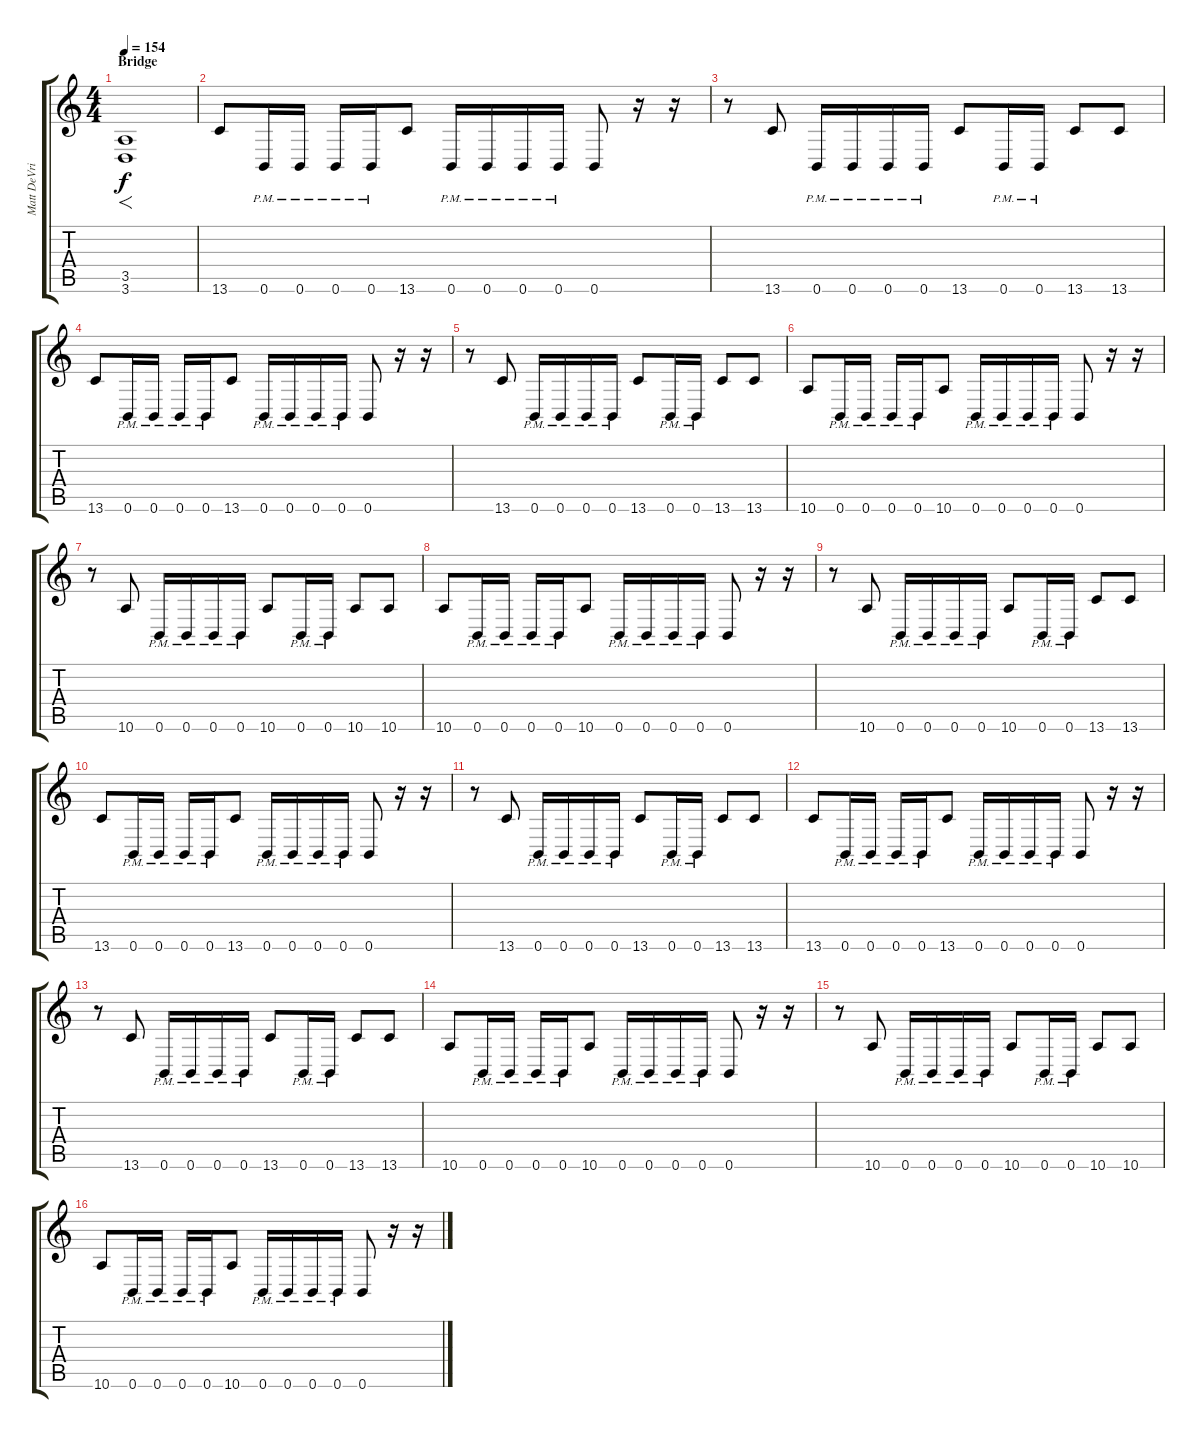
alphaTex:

\track ("Matt DeVries" "Matt DeVri") {instrument distortionguitar}
\staff {score tabs}
\tuning (Db4 Ab3 E3 B2 Gb2 B1) {hide}
\ts (4 4)
\section ("" "Bridge")
\tempo 154
\clef g2
\ks c
(3.5 3.6).1{f dy f} |
13.6.8 0.6{pm}.16 0.6{pm}.16 0.6{pm}.16 0.6{pm}.16 13.6.8 0.6{pm}.16 0.6{pm}.16 0.6{pm}.16 0.6{pm}.16 0.6.8 r.16 r.16 |
r.8 13.6.8 0.6{pm}.16 0.6{pm}.16 0.6{pm}.16 0.6{pm}.16 13.6.8 0.6{pm}.16 0.6{pm}.16 13.6.8 13.6.8 |
13.6.8 0.6{pm}.16 0.6{pm}.16 0.6{pm}.16 0.6{pm}.16 13.6.8 0.6{pm}.16 0.6{pm}.16 0.6{pm}.16 0.6{pm}.16 0.6.8 r.16 r.16 |
r.8 13.6.8 0.6{pm}.16 0.6{pm}.16 0.6{pm}.16 0.6{pm}.16 13.6.8 0.6{pm}.16 0.6{pm}.16 13.6.8 13.6.8 |
10.6.8 0.6{pm}.16 0.6{pm}.16 0.6{pm}.16 0.6{pm}.16 10.6.8 0.6{pm}.16 0.6{pm}.16 0.6{pm}.16 0.6{pm}.16 0.6.8 r.16 r.16 |
r.8 10.6.8 0.6{pm}.16 0.6{pm}.16 0.6{pm}.16 0.6{pm}.16 10.6.8 0.6{pm}.16 0.6{pm}.16 10.6.8 10.6.8 |
10.6.8 0.6{pm}.16 0.6{pm}.16 0.6{pm}.16 0.6{pm}.16 10.6.8 0.6{pm}.16 0.6{pm}.16 0.6{pm}.16 0.6{pm}.16 0.6.8 r.16 r.16 |
r.8 10.6.8 0.6{pm}.16 0.6{pm}.16 0.6{pm}.16 0.6{pm}.16 10.6.8 0.6{pm}.16 0.6{pm}.16 13.6.8 13.6.8 |
13.6.8 0.6{pm}.16 0.6{pm}.16 0.6{pm}.16 0.6{pm}.16 13.6.8 0.6{pm}.16 0.6{pm}.16 0.6{pm}.16 0.6{pm}.16 0.6.8 r.16 r.16 |
r.8 13.6.8 0.6{pm}.16 0.6{pm}.16 0.6{pm}.16 0.6{pm}.16 13.6.8 0.6{pm}.16 0.6{pm}.16 13.6.8 13.6.8 |
13.6.8 0.6{pm}.16 0.6{pm}.16 0.6{pm}.16 0.6{pm}.16 13.6.8 0.6{pm}.16 0.6{pm}.16 0.6{pm}.16 0.6{pm}.16 0.6.8 r.16 r.16 |
r.8 13.6.8 0.6{pm}.16 0.6{pm}.16 0.6{pm}.16 0.6{pm}.16 13.6.8 0.6{pm}.16 0.6{pm}.16 13.6.8 13.6.8 |
10.6.8 0.6{pm}.16 0.6{pm}.16 0.6{pm}.16 0.6{pm}.16 10.6.8 0.6{pm}.16 0.6{pm}.16 0.6{pm}.16 0.6{pm}.16 0.6.8 r.16 r.16 |
r.8 10.6.8 0.6{pm}.16 0.6{pm}.16 0.6{pm}.16 0.6{pm}.16 10.6.8 0.6{pm}.16 0.6{pm}.16 10.6.8 10.6.8 |
10.6.8 0.6{pm}.16 0.6{pm}.16 0.6{pm}.16 0.6{pm}.16 10.6.8 0.6{pm}.16 0.6{pm}.16 0.6{pm}.16 0.6{pm}.16 0.6.8 r.16 r.16
